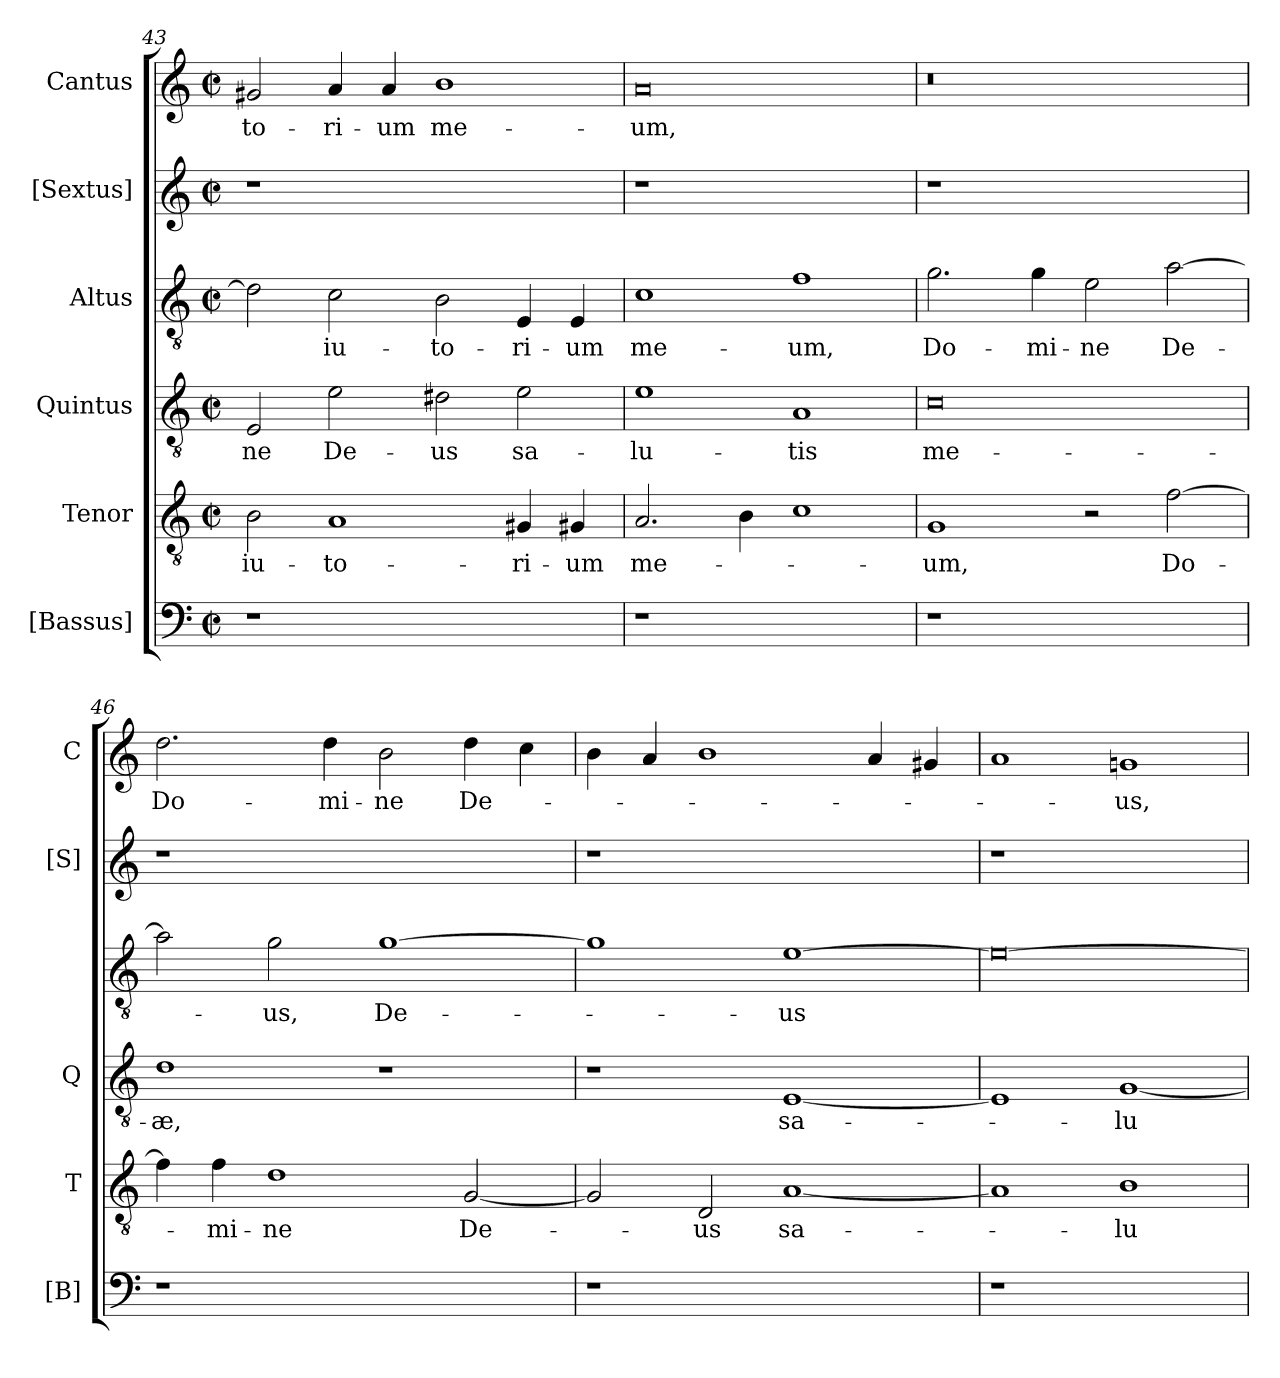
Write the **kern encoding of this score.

**kern	**kern	**text	**kern	**text	**kern	**text	**kern	**kern	**text
*part6	*part5	*part5	*part4	*part4	*part3	*part3	*part2	*part1	*part1
*staff6	*staff5	*staff5	*staff4	*staff4	*staff3	*staff3	*staff2	*staff1	*staff1
*I"[Bassus]	*I"Tenor	*	*I"Quintus	*	*I"Altus	*	*I"[Sextus]	*I"Cantus	*
*I'[B]	*I'T	*	*I'Q	*	*	*	*I'[S]	*I'C	*
*clefF4	*clefGv2	*	*clefGv2	*	*clefGv2	*	*clefG2	*clefG2	*
*k[]	*k[]	*	*k[]	*	*k[]	*	*k[]	*k[]	*
*C:	*C:	*	*C:	*	*C:	*	*C:	*C:	*
*M2/2	*M2/2	*	*M2/2	*	*M2/2	*	*M2/2	*M2/2	*
*met(c|)	*met(c|)	*	*met(c|)	*	*met(c|)	*	*met(c|)	*met(c|)	*
=43	=43	=43	=43	=43	=43	=43	=43	=43	=43
1r	2B\	-iu-	2E/	-ne	2d\]	.	1r	2g#X/	-to-
.	1A/	-to-	2e\	De-	2c\	-iu-	.	4a/	-ri-
.	.	.	.	.	.	.	.	4a/	-um
1ryy	.	.	2d#X\	-us	2B\	-to-	1ryy	1b\	me-
.	4G#X/	-ri-	2e\	sa-	4E/	-ri-	.	.	.
.	4G#X/	-um	.	.	4E/	-um	.	.	.
=44	=44	=44	=44	=44	=44	=44	=44	=44	=44
1r	2.A/	me-	1e\	-lu-	1c\	me-	1r	0a/	-um,
.	4B\	.	.	.	.	.	.	.	.
1ryy	1c\	.	1A/	-tis	1f\	-um,	1ryy	.	.
=45	=45	=45	=45	=45	=45	=45	=45	=45	=45
!	!	!	!	!	!	!	!	!LO:N:vis=0	!
1r	1G/	-um,	0c\	me-	2.g\	Do-	1r	1r	.
.	.	.	.	.	4g\	-mi-	.	.	.
1ryy	2r	.	.	.	2e\	-ne	1ryy	1ryy	.
.	[2f\	Do-	.	.	[2a\	De-	.	.	.
=46	=46	=46	=46	=46	=46	=46	=46	=46	=46
1r	4f\]	.	1d\	-æ,	2a\]	.	1r	2.dd\	Do-
.	4f\	-mi-	.	.	.	.	.	.	.
.	1d\	-ne	.	.	2g\	-us,	.	.	.
.	.	.	.	.	.	.	.	4dd\	-mi-
1ryy	.	.	1r	.	[1g\	De-	1ryy	2b\	-ne
.	[2G/	De-	.	.	.	.	.	4dd\	De-
.	.	.	.	.	.	.	.	4cc\	.
=47	=47	=47	=47	=47	=47	=47	=47	=47	=47
1r	2G/]	.	1r	.	1g\]	.	1r	4b\	.
.	.	.	.	.	.	.	.	4a/	.
.	2D/	-us	.	.	.	.	.	1b\	.
1ryy	[1A/	sa-	[1E/	sa-	[1e\	-us	1ryy	.	.
.	.	.	.	.	.	.	.	4a/	.
.	.	.	.	.	.	.	.	4g#X/	.
=48	=48	=48	=48	=48	=48	=48	=48	=48	=48
1r	1A/]	.	1E/]	.	0e\_	.	1r	1a/	.
1ryy	1B\	-lu-	[1G/	-lu-	.	.	1ryy	1gn/	-us,
=	=	=	=	=	=	=	=	=	=
*-	*-	*-	*-	*-	*-	*-	*-	*-	*-
